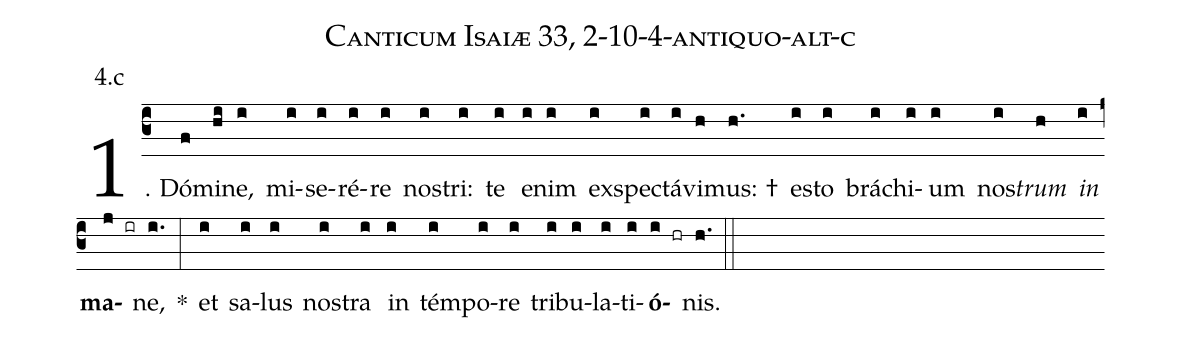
name: Canticum Isaiæ 33, 2-10-4-antiquo-alt-c;
annotation: 4.c;
%%
(c3)1. Dó(f)mi(hi)ne,(i) mi(i)se(i)ré(i)re(i) nos(i)tri:(i) te(i) e(i)nim(i) ex(i)spec(i)tá(i)vi(h)mus: †(h.) es(i)to(i) brá(i)chi(i)um(i) nos(i)<i>trum</i>(h) <i>in</i>(i) <b>ma</b>(j ir)ne,(i.) *(:) et(i) sa(i)lus(i) nos(i)tra(i) in(i) tém(i)po(i)re(i) tri(i)bu(i)la(i)ti(i)<b>ó</b>(i hr)nis.(h.) (::)
